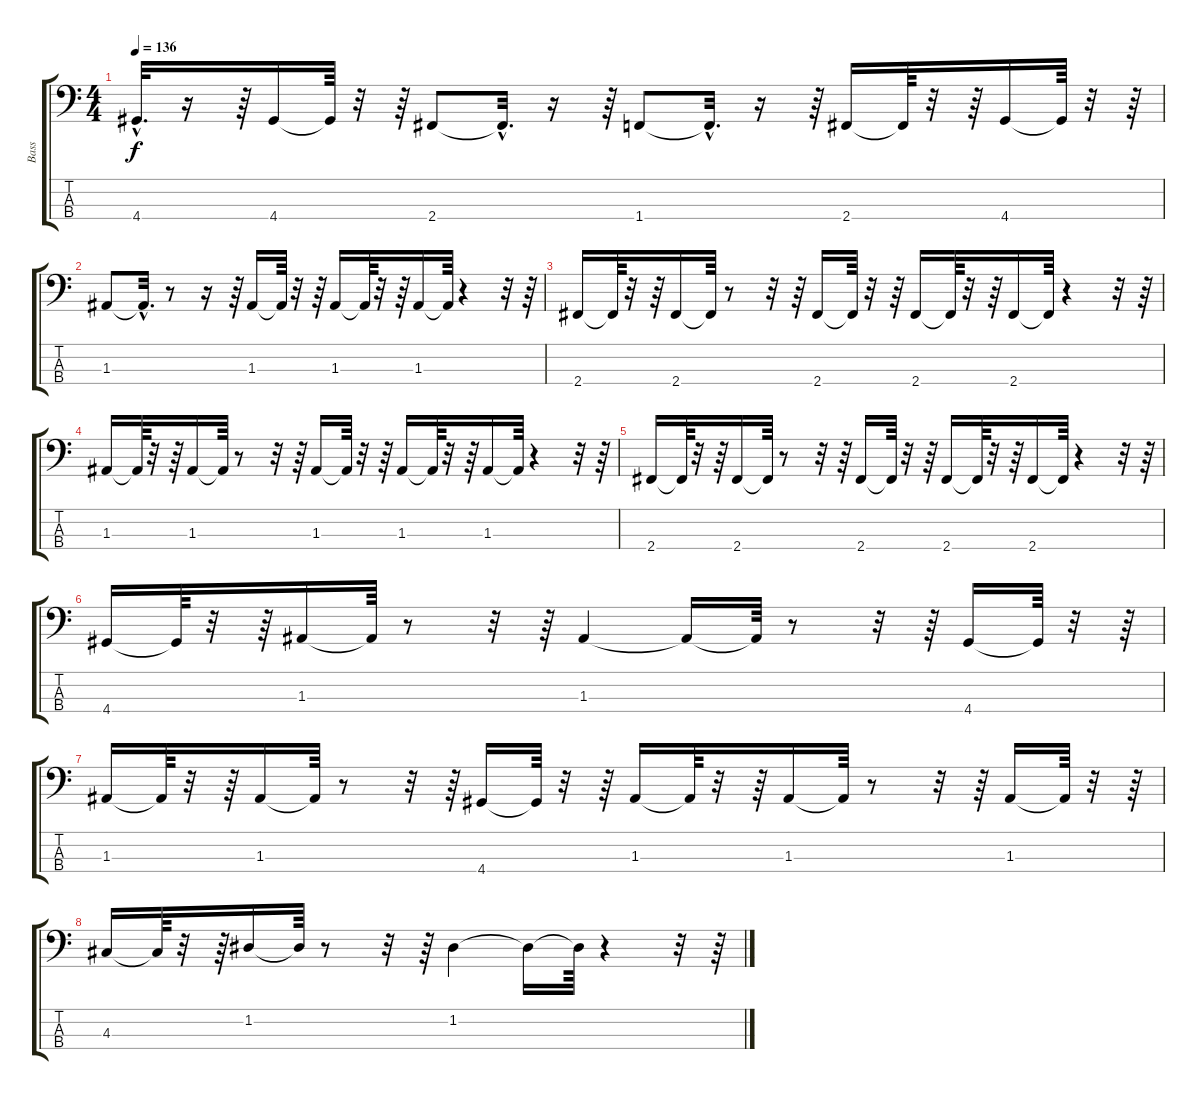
\track ("Bass" "Bass") {instrument electricbassfinger}
\staff {score tabs}
\tuning (G2 D2 A1 E1) {hide}
\ts (4 4)
\tempo 136
\clef f4
\ks c
4.4{hac t}.32{d dy f} r.16 r.64 4.4.16 4.4{t}.64 r.32 r.64 2.4.8 2.4{hac t}.32{d} r.16 r.64 1.4.8 1.4{hac t}.32{d} r.16 r.64 2.4.16 2.4{t}.64 r.32 r.64 4.4.16 4.4{t}.64 r.32 r.64 |
1.3.8 1.3{hac t}.32{d} r.8 r.16 r.64 1.3.16 1.3{t}.64 r.32 r.64 1.3.16 1.3{t}.64 r.32 r.64 1.3.16 1.3{t}.64 r.4 r.32 r.64 |
2.4.16 2.4{t}.64 r.32 r.64 2.4.16 2.4{t}.64 r.8 r.32 r.64 2.4.16 2.4{t}.64 r.32 r.64 2.4.16 2.4{t}.64 r.32 r.64 2.4.16 2.4{t}.64 r.4 r.32 r.64 |
1.3.16 1.3{t}.64 r.32 r.64 1.3.16 1.3{t}.64 r.8 r.32 r.64 1.3.16 1.3{t}.64 r.32 r.64 1.3.16 1.3{t}.64 r.32 r.64 1.3.16 1.3{t}.64 r.4 r.32 r.64 |
2.4.16 2.4{t}.64 r.32 r.64 2.4.16 2.4{t}.64 r.8 r.32 r.64 2.4.16 2.4{t}.64 r.32 r.64 2.4.16 2.4{t}.64 r.32 r.64 2.4.16 2.4{t}.64 r.4 r.32 r.64 |
4.4.16 4.4{t}.64 r.32 r.64 1.3.16 1.3{t}.64 r.8 r.32 r.64 1.3.4 1.3{t}.16 1.3{t}.64 r.8 r.32 r.64 4.4.16 4.4{t}.64 r.32 r.64 |
1.3.16 1.3{t}.64 r.32 r.64 1.3.16 1.3{t}.64 r.8 r.32 r.64 4.4.16 4.4{t}.64 r.32 r.64 1.3.16 1.3{t}.64 r.32 r.64 1.3.16 1.3{t}.64 r.8 r.32 r.64 1.3.16 1.3{t}.64 r.32 r.64 |
4.3.16 4.3{t}.64 r.32 r.64 1.2.16 1.2{t}.64 r.8 r.32 r.64 1.2.4 1.2{t}.16 1.2{t}.64 r.4 r.32 r.64
